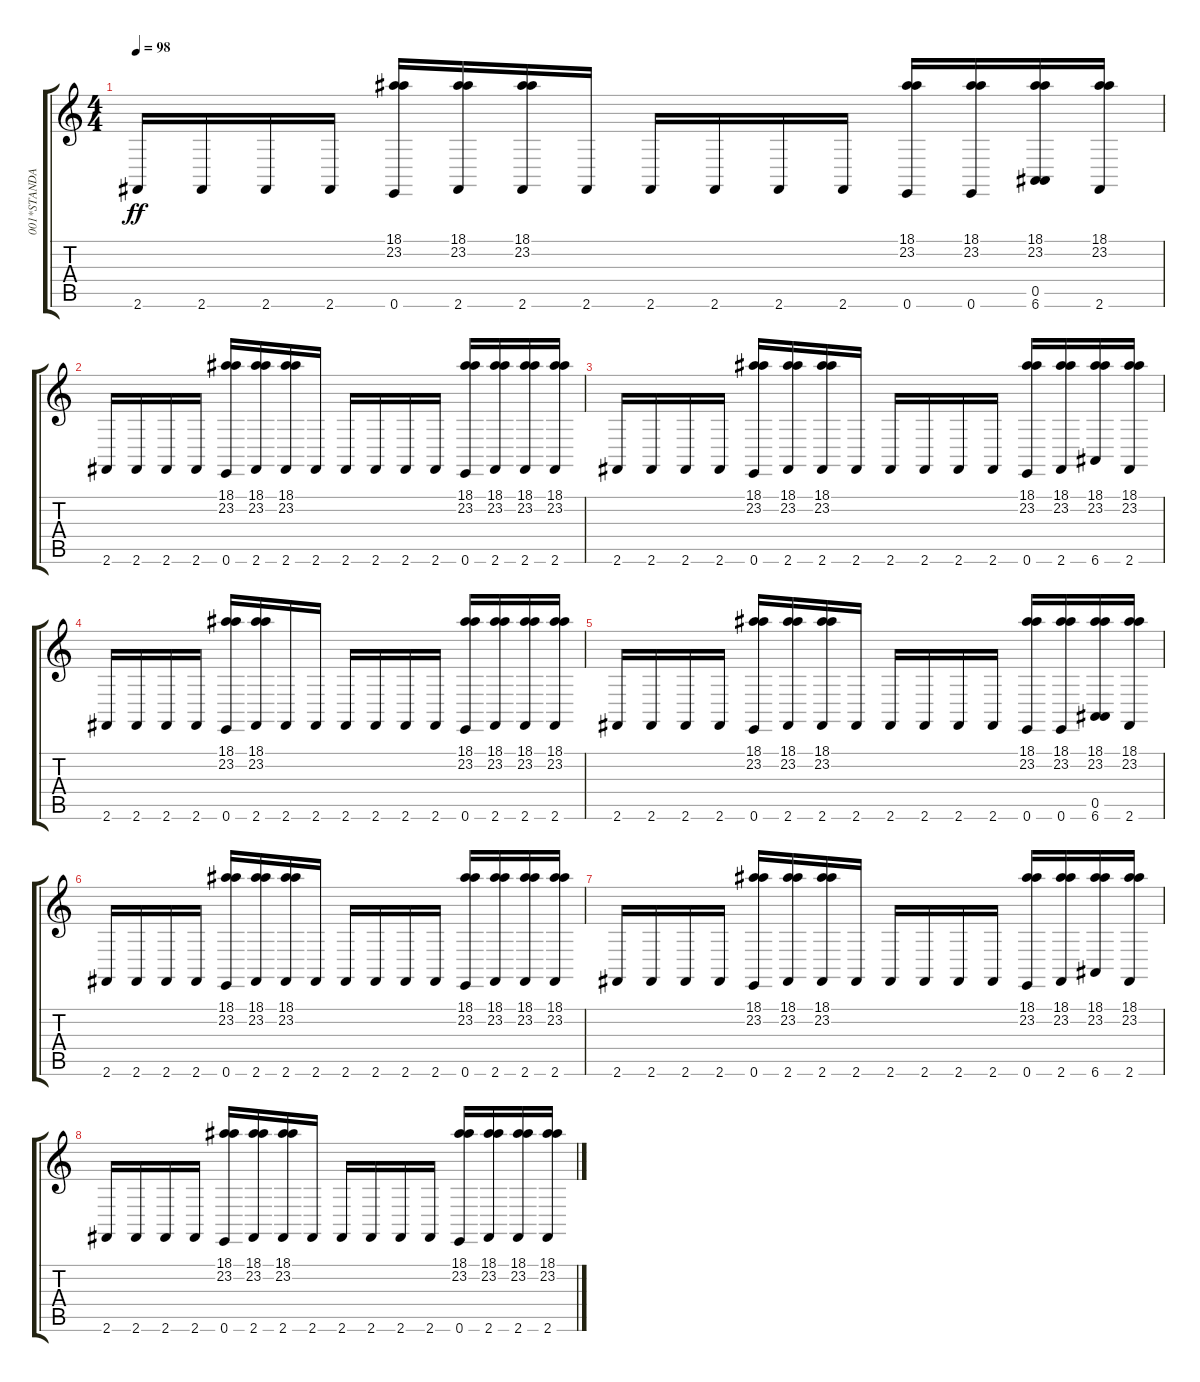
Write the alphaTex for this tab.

\track ("001*STANDARD                            " "001*STANDA") {instrument acousticgrandpiano}
\staff {score tabs}
\tuning (E4 B3 G3 D3 A2 E2) {hide}
\ts (4 4)
\tempo 98
\clef g2
\ks c
2.6.16{dy ff} 2.6.16 2.6.16 2.6.16 (18.1 23.2 0.6).16 (18.1 23.2 2.6).16 (18.1 23.2 2.6).16 2.6.16 2.6.16 2.6.16 2.6.16 2.6.16 (18.1 23.2 0.6).16 (18.1 23.2 0.6).16 (18.1 23.2 0.5 6.6).16 (18.1 23.2 2.6).16 |
2.6.16 2.6.16 2.6.16 2.6.16 (18.1 23.2 0.6).16 (18.1 23.2 2.6).16 (18.1 23.2 2.6).16 2.6.16 2.6.16 2.6.16 2.6.16 2.6.16 (18.1 23.2 0.6).16 (18.1 23.2 2.6).16 (18.1 23.2 2.6).16 (18.1 23.2 2.6).16 |
2.6.16 2.6.16 2.6.16 2.6.16 (18.1 23.2 0.6).16 (18.1 23.2 2.6).16 (18.1 23.2 2.6).16 2.6.16 2.6.16 2.6.16 2.6.16 2.6.16 (18.1 23.2 0.6).16 (18.1 23.2 2.6).16 (18.1 23.2 6.6).16 (18.1 23.2 2.6).16 |
2.6.16 2.6.16 2.6.16 2.6.16 (18.1 23.2 0.6).16 (18.1 23.2 2.6).16 2.6.16 2.6.16 2.6.16 2.6.16 2.6.16 2.6.16 (18.1 23.2 0.6).16 (18.1 23.2 2.6).16 (18.1 23.2 2.6).16 (18.1 23.2 2.6).16 |
2.6.16 2.6.16 2.6.16 2.6.16 (18.1 23.2 0.6).16 (18.1 23.2 2.6).16 (18.1 23.2 2.6).16 2.6.16 2.6.16 2.6.16 2.6.16 2.6.16 (18.1 23.2 0.6).16 (18.1 23.2 0.6).16 (18.1 23.2 0.5 6.6).16 (18.1 23.2 2.6).16 |
2.6.16 2.6.16 2.6.16 2.6.16 (18.1 23.2 0.6).16 (18.1 23.2 2.6).16 (18.1 23.2 2.6).16 2.6.16 2.6.16 2.6.16 2.6.16 2.6.16 (18.1 23.2 0.6).16 (18.1 23.2 2.6).16 (18.1 23.2 2.6).16 (18.1 23.2 2.6).16 |
2.6.16 2.6.16 2.6.16 2.6.16 (18.1 23.2 0.6).16 (18.1 23.2 2.6).16 (18.1 23.2 2.6).16 2.6.16 2.6.16 2.6.16 2.6.16 2.6.16 (18.1 23.2 0.6).16 (18.1 23.2 2.6).16 (18.1 23.2 6.6).16 (18.1 23.2 2.6).16 |
2.6.16 2.6.16 2.6.16 2.6.16 (18.1 23.2 0.6).16 (18.1 23.2 2.6).16 (18.1 23.2 2.6).16 2.6.16 2.6.16 2.6.16 2.6.16 2.6.16 (18.1 23.2 0.6).16 (18.1 23.2 2.6).16 (18.1 23.2 2.6).16 (18.1 23.2 2.6).16
